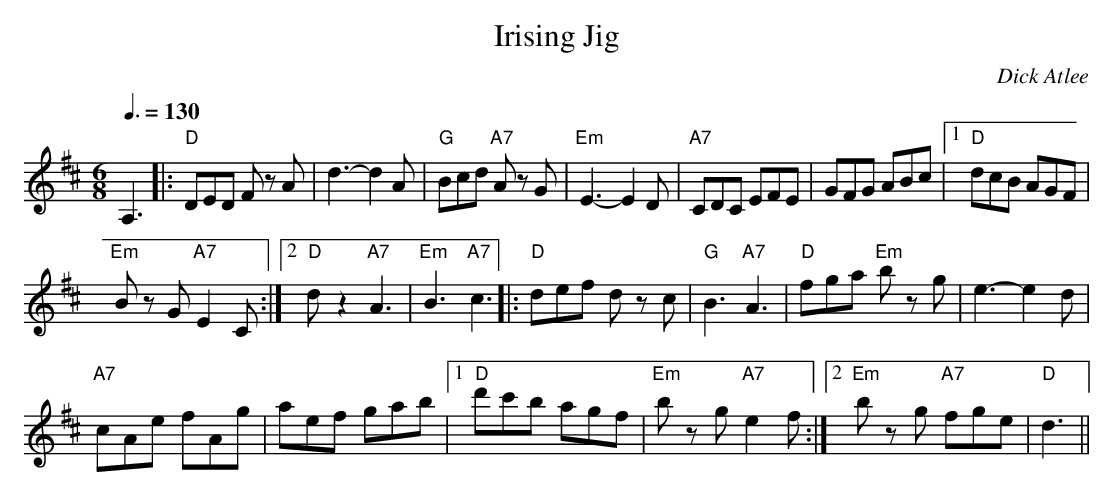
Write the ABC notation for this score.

X:1
T:Irising Jig
M:6/8
L:1/8
Q:3/8=130
C:Dick Atlee
K:D
A,3 |: "D" DED F z A | d3-d2 A | "G" Bcd "A7" A z G | "Em" E3-E2 D |
"A7" CDC EFE | GFG ABc |[1 "D" dcB AGF | !
"Em" B z G "A7" E2 C :|[2 "D" d z2 "A7" A3 | "Em" B3 "A7" c3 ||
|: "D" def d z c | "G" B3 "A7" A3 | "D" fga "Em" b z g | e3-e2 d | !
"A7" cAe fAg | aef gab |[1 "D" d'c'b agf | "Em" b z g "A7" e2 f :|
[2 "Em" b z g "A7" fge | "D" d3 ||
